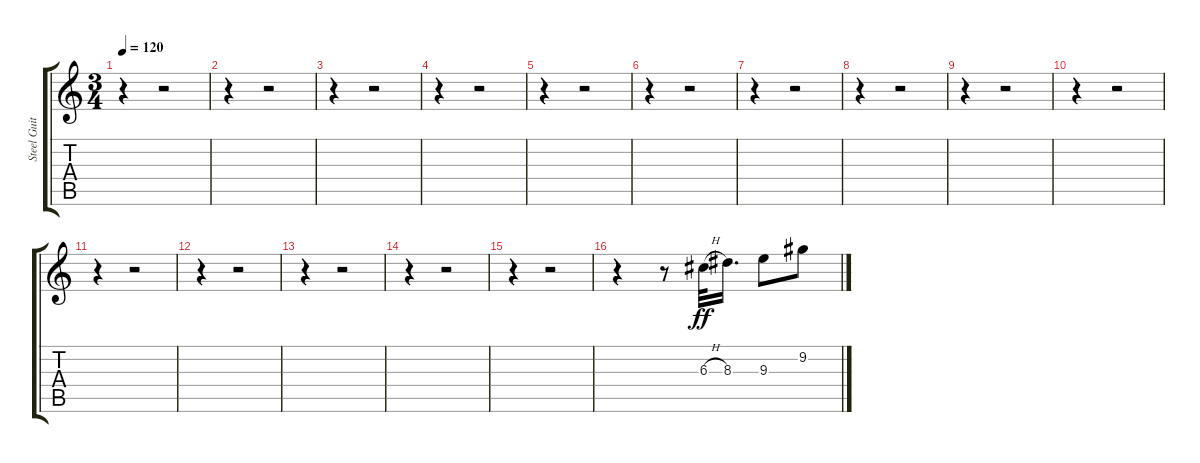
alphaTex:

\track ("Steel Guitar" "Steel Guit") {instrument acousticguitarsteel}
\staff {score tabs}
\tuning (E4 B3 G3 D3 A2 E2) {hide}
\ts (3 4)
\section ("" "")
\tempo 120
\clef g2
\ks c
r.4{dy ff} r.2 |
r.4 r.2 |
r.4 r.2 |
r.4 r.2 |
r.4 r.2 |
r.4 r.2 |
r.4 r.2 |
r.4 r.2 |
r.4 r.2 |
r.4 r.2 |
r.4 r.2 |
r.4 r.2 |
r.4 r.2 |
r.4 r.2 |
r.4 r.2 |
r.4 r.8 6.3{h}.32 8.3.16{d} 9.3.8 9.2.8
